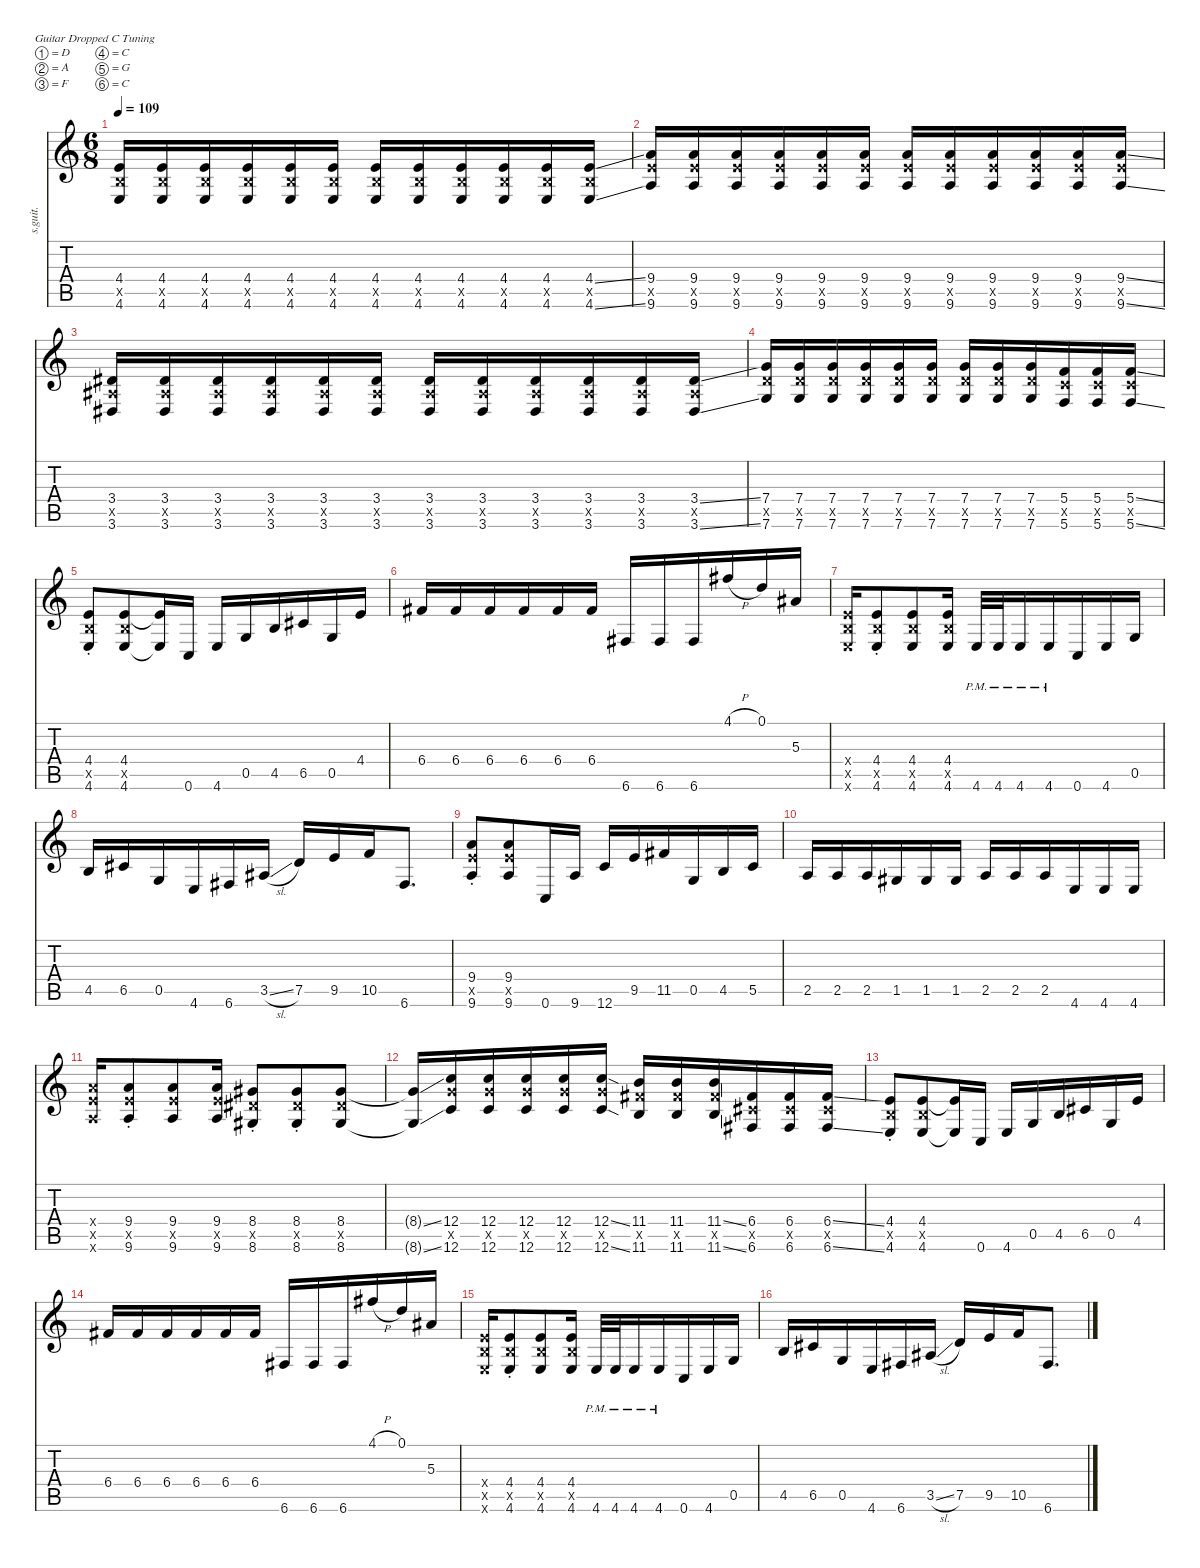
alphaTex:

\defaultSystemsLayout 4
\hideDynamics
\bracketExtendMode nobrackets
\track ("Rhythm 2" "s.guit.") {instrument distortionguitar}
\staff {score tabs}
\tuning (D4 A3 F3 C3 G2 C2)
\ts (6 8)
\tempo 109
\clef g2
\ks c
(4.4 4.6 4.5{x}).16{lyrics (0 "") lyrics (1 "") lyrics (2 "") lyrics (3 "") lyrics (4 "") dy mf} (4.4 4.6 4.5{x}).16{lyrics (0 "") lyrics (1 "") lyrics (2 "") lyrics (3 "") lyrics (4 "")} (4.4 4.6 4.5{x}).16{lyrics (0 "") lyrics (1 "") lyrics (2 "") lyrics (3 "") lyrics (4 "")} (4.4 4.6 4.5{x}).16{lyrics (0 "") lyrics (1 "") lyrics (2 "") lyrics (3 "") lyrics (4 "")} (4.4 4.6 4.5{x}).16{lyrics (0 "") lyrics (1 "") lyrics (2 "") lyrics (3 "") lyrics (4 "")} (4.4 4.6 4.5{x}).16{lyrics (0 "") lyrics (1 "") lyrics (2 "") lyrics (3 "") lyrics (4 "")} (4.4 4.6 4.5{x}).16{lyrics (0 "") lyrics (1 "") lyrics (2 "") lyrics (3 "") lyrics (4 "")} (4.4 4.6 4.5{x}).16{lyrics (0 "") lyrics (1 "") lyrics (2 "") lyrics (3 "") lyrics (4 "")} (4.4 4.6 4.5{x}).16{lyrics (0 "") lyrics (1 "") lyrics (2 "") lyrics (3 "") lyrics (4 "")} (4.4 4.6 4.5{x}).16{lyrics (0 "") lyrics (1 "") lyrics (2 "") lyrics (3 "") lyrics (4 "")} (4.4 4.6 4.5{x}).16{lyrics (0 "") lyrics (1 "") lyrics (2 "") lyrics (3 "") lyrics (4 "")} (4.4{ss} 4.6{ss} 4.5{x}).16{lyrics (0 "") lyrics (1 "") lyrics (2 "") lyrics (3 "") lyrics (4 "")} |
(9.4 9.6 9.5{x}).16{lyrics (0 "") lyrics (1 "") lyrics (2 "") lyrics (3 "") lyrics (4 "")} (9.4 9.6 9.5{x}).16{lyrics (0 "") lyrics (1 "") lyrics (2 "") lyrics (3 "") lyrics (4 "")} (9.4 9.6 9.5{x}).16{lyrics (0 "") lyrics (1 "") lyrics (2 "") lyrics (3 "") lyrics (4 "")} (9.4 9.6 9.5{x}).16{lyrics (0 "") lyrics (1 "") lyrics (2 "") lyrics (3 "") lyrics (4 "")} (9.4 9.6 9.5{x}).16{lyrics (0 "") lyrics (1 "") lyrics (2 "") lyrics (3 "") lyrics (4 "")} (9.4 9.6 9.5{x}).16{lyrics (0 "") lyrics (1 "") lyrics (2 "") lyrics (3 "") lyrics (4 "")} (9.4 9.6 9.5{x}).16{lyrics (0 "") lyrics (1 "") lyrics (2 "") lyrics (3 "") lyrics (4 "")} (9.4 9.6 9.5{x}).16{lyrics (0 "") lyrics (1 "") lyrics (2 "") lyrics (3 "") lyrics (4 "")} (9.4 9.6 9.5{x}).16{lyrics (0 "") lyrics (1 "") lyrics (2 "") lyrics (3 "") lyrics (4 "")} (9.4 9.6 9.5{x}).16{lyrics (0 "") lyrics (1 "") lyrics (2 "") lyrics (3 "") lyrics (4 "")} (9.4 9.6 9.5{x}).16{lyrics (0 "") lyrics (1 "") lyrics (2 "") lyrics (3 "") lyrics (4 "")} (9.4{ss} 9.6{ss} 9.5{x}).16{lyrics (0 "") lyrics (1 "") lyrics (2 "") lyrics (3 "") lyrics (4 "")} |
(3.4{acc #} 3.6{acc #} 3.5{x acc #}).16{lyrics (0 "") lyrics (1 "") lyrics (2 "") lyrics (3 "") lyrics (4 "")} (3.4{acc #} 3.6{acc #} 3.5{x acc #}).16{lyrics (0 "") lyrics (1 "") lyrics (2 "") lyrics (3 "") lyrics (4 "")} (3.4{acc #} 3.6{acc #} 3.5{x acc #}).16{lyrics (0 "") lyrics (1 "") lyrics (2 "") lyrics (3 "") lyrics (4 "")} (3.4{acc #} 3.6{acc #} 3.5{x acc #}).16{lyrics (0 "") lyrics (1 "") lyrics (2 "") lyrics (3 "") lyrics (4 "")} (3.4{acc #} 3.6{acc #} 3.5{x acc #}).16{lyrics (0 "") lyrics (1 "") lyrics (2 "") lyrics (3 "") lyrics (4 "")} (3.4{acc #} 3.6{acc #} 3.5{x acc #}).16{lyrics (0 "") lyrics (1 "") lyrics (2 "") lyrics (3 "") lyrics (4 "")} (3.4{acc #} 3.6{acc #} 3.5{x acc #}).16{lyrics (0 "") lyrics (1 "") lyrics (2 "") lyrics (3 "") lyrics (4 "")} (3.4{acc #} 3.6{acc #} 3.5{x acc #}).16{lyrics (0 "") lyrics (1 "") lyrics (2 "") lyrics (3 "") lyrics (4 "")} (3.4{acc #} 3.6{acc #} 3.5{x acc #}).16{lyrics (0 "") lyrics (1 "") lyrics (2 "") lyrics (3 "") lyrics (4 "")} (3.4{acc #} 3.6{acc #} 3.5{x acc #}).16{lyrics (0 "") lyrics (1 "") lyrics (2 "") lyrics (3 "") lyrics (4 "")} (3.4{acc #} 3.6{acc #} 3.5{x acc #}).16{lyrics (0 "") lyrics (1 "") lyrics (2 "") lyrics (3 "") lyrics (4 "")} (3.4{ss acc #} 3.6{ss acc #} 3.5{x acc #}).16{lyrics (0 "") lyrics (1 "") lyrics (2 "") lyrics (3 "") lyrics (4 "")} |
(7.4 7.6 7.5{x}).16{lyrics (0 "") lyrics (1 "") lyrics (2 "") lyrics (3 "") lyrics (4 "")} (7.4 7.6 7.5{x}).16{lyrics (0 "") lyrics (1 "") lyrics (2 "") lyrics (3 "") lyrics (4 "")} (7.4 7.6 7.5{x}).16{lyrics (0 "") lyrics (1 "") lyrics (2 "") lyrics (3 "") lyrics (4 "")} (7.4 7.6 7.5{x}).16{lyrics (0 "") lyrics (1 "") lyrics (2 "") lyrics (3 "") lyrics (4 "")} (7.4 7.6 7.5{x}).16{lyrics (0 "") lyrics (1 "") lyrics (2 "") lyrics (3 "") lyrics (4 "")} (7.4 7.6 7.5{x}).16{lyrics (0 "") lyrics (1 "") lyrics (2 "") lyrics (3 "") lyrics (4 "")} (7.4 7.6 7.5{x}).16{lyrics (0 "") lyrics (1 "") lyrics (2 "") lyrics (3 "") lyrics (4 "")} (7.4 7.6 7.5{x}).16{lyrics (0 "") lyrics (1 "") lyrics (2 "") lyrics (3 "") lyrics (4 "")} (7.4 7.6 7.5{x}).16{lyrics (0 "") lyrics (1 "") lyrics (2 "") lyrics (3 "") lyrics (4 "")} (5.4 5.6 5.5{x}).16{lyrics (0 "") lyrics (1 "") lyrics (2 "") lyrics (3 "") lyrics (4 "")} (5.4 5.6 5.5{x}).16{lyrics (0 "") lyrics (1 "") lyrics (2 "") lyrics (3 "") lyrics (4 "")} (5.4{ss} 5.6{ss} 5.5{x}).16{lyrics (0 "") lyrics (1 "") lyrics (2 "") lyrics (3 "") lyrics (4 "")} |
(4.4{st} 4.6{st} 4.5{st x}).8{lyrics (0 "") lyrics (1 "") lyrics (2 "") lyrics (3 "") lyrics (4 "")} (4.4 4.6 4.5{x}).8{lyrics (0 "") lyrics (1 "") lyrics (2 "") lyrics (3 "") lyrics (4 "")} (4.4{t} 4.6{t}).16{lyrics (0 "") lyrics (1 "") lyrics (2 "") lyrics (3 "") lyrics (4 "")} 0.6.16{lyrics (0 "") lyrics (1 "") lyrics (2 "") lyrics (3 "") lyrics (4 "")} 4.6.16{lyrics (0 "") lyrics (1 "") lyrics (2 "") lyrics (3 "") lyrics (4 "")} 0.5.16{lyrics (0 "") lyrics (1 "") lyrics (2 "") lyrics (3 "") lyrics (4 "")} 4.5.16{lyrics (0 "") lyrics (1 "") lyrics (2 "") lyrics (3 "") lyrics (4 "")} 6.5{acc #}.16{lyrics (0 "") lyrics (1 "") lyrics (2 "") lyrics (3 "") lyrics (4 "")} 0.5.16{lyrics (0 "") lyrics (1 "") lyrics (2 "") lyrics (3 "") lyrics (4 "")} 4.4.16{lyrics (0 "") lyrics (1 "") lyrics (2 "") lyrics (3 "") lyrics (4 "")} |
6.4{acc #}.16{lyrics (0 "") lyrics (1 "") lyrics (2 "") lyrics (3 "") lyrics (4 "")} 6.4{acc #}.16{lyrics (0 "") lyrics (1 "") lyrics (2 "") lyrics (3 "") lyrics (4 "")} 6.4{acc #}.16{lyrics (0 "") lyrics (1 "") lyrics (2 "") lyrics (3 "") lyrics (4 "")} 6.4{acc #}.16{lyrics (0 "") lyrics (1 "") lyrics (2 "") lyrics (3 "") lyrics (4 "")} 6.4{acc #}.16{lyrics (0 "") lyrics (1 "") lyrics (2 "") lyrics (3 "") lyrics (4 "")} 6.4{acc #}.16{lyrics (0 "") lyrics (1 "") lyrics (2 "") lyrics (3 "") lyrics (4 "")} 6.6{acc #}.16{lyrics (0 "") lyrics (1 "") lyrics (2 "") lyrics (3 "") lyrics (4 "")} 6.6{acc #}.16{lyrics (0 "") lyrics (1 "") lyrics (2 "") lyrics (3 "") lyrics (4 "")} 6.6{acc #}.16{lyrics (0 "") lyrics (1 "") lyrics (2 "") lyrics (3 "") lyrics (4 "")} 4.1{h acc #}.16{lyrics (0 "") lyrics (1 "") lyrics (2 "") lyrics (3 "") lyrics (4 "")} 0.1.16{lyrics (0 "") lyrics (1 "") lyrics (2 "") lyrics (3 "") lyrics (4 "")} 5.3{acc #}.16{lyrics (0 "") lyrics (1 "") lyrics (2 "") lyrics (3 "") lyrics (4 "")} |
(4.4{x} 4.5{x} 4.6{x}).16{lyrics (0 "") lyrics (1 "") lyrics (2 "") lyrics (3 "") lyrics (4 "")} (4.4{st} 4.6{st} 4.5{st x}).8{lyrics (0 "") lyrics (1 "") lyrics (2 "") lyrics (3 "") lyrics (4 "")} (4.4 4.6 4.5{x}).8{lyrics (0 "") lyrics (1 "") lyrics (2 "") lyrics (3 "") lyrics (4 "")} (4.4 4.6 4.5{x}).16{lyrics (0 "") lyrics (1 "") lyrics (2 "") lyrics (3 "") lyrics (4 "")} 4.6{pm}.32{lyrics (0 "") lyrics (1 "") lyrics (2 "") lyrics (3 "") lyrics (4 "")} 4.6{pm}.32{lyrics (0 "") lyrics (1 "") lyrics (2 "") lyrics (3 "") lyrics (4 "")} 4.6{pm}.16{lyrics (0 "") lyrics (1 "") lyrics (2 "") lyrics (3 "") lyrics (4 "")} 4.6{pm}.16{lyrics (0 "") lyrics (1 "") lyrics (2 "") lyrics (3 "") lyrics (4 "")} 0.6.16{lyrics (0 "") lyrics (1 "") lyrics (2 "") lyrics (3 "") lyrics (4 "")} 4.6.16{lyrics (0 "") lyrics (1 "") lyrics (2 "") lyrics (3 "") lyrics (4 "")} 0.5.16{lyrics (0 "") lyrics (1 "") lyrics (2 "") lyrics (3 "") lyrics (4 "")} |
4.5.16{lyrics (0 "") lyrics (1 "") lyrics (2 "") lyrics (3 "") lyrics (4 "")} 6.5{acc #}.16{lyrics (0 "") lyrics (1 "") lyrics (2 "") lyrics (3 "") lyrics (4 "")} 0.5.16{lyrics (0 "") lyrics (1 "") lyrics (2 "") lyrics (3 "") lyrics (4 "")} 4.6.16{lyrics (0 "") lyrics (1 "") lyrics (2 "") lyrics (3 "") lyrics (4 "")} 6.6{acc #}.16{lyrics (0 "") lyrics (1 "") lyrics (2 "") lyrics (3 "") lyrics (4 "")} 3.5{sl acc #}.16{lyrics (0 "") lyrics (1 "") lyrics (2 "") lyrics (3 "") lyrics (4 "")} 7.5.16{lyrics (0 "") lyrics (1 "") lyrics (2 "") lyrics (3 "") lyrics (4 "")} 9.5.16{lyrics (0 "") lyrics (1 "") lyrics (2 "") lyrics (3 "") lyrics (4 "")} 10.5.16{lyrics (0 "") lyrics (1 "") lyrics (2 "") lyrics (3 "") lyrics (4 "")} 6.6{acc #}.8{d lyrics (0 "") lyrics (1 "") lyrics (2 "") lyrics (3 "") lyrics (4 "")} |
(9.4{st} 9.6{st} 9.5{st x}).8{lyrics (0 "") lyrics (1 "") lyrics (2 "") lyrics (3 "") lyrics (4 "")} (9.4 9.6 9.5{x}).8{lyrics (0 "") lyrics (1 "") lyrics (2 "") lyrics (3 "") lyrics (4 "")} 0.6.16{lyrics (0 "") lyrics (1 "") lyrics (2 "") lyrics (3 "") lyrics (4 "")} 9.6.16{lyrics (0 "") lyrics (1 "") lyrics (2 "") lyrics (3 "") lyrics (4 "")} 12.6.16{lyrics (0 "") lyrics (1 "") lyrics (2 "") lyrics (3 "") lyrics (4 "")} 9.5.16{lyrics (0 "") lyrics (1 "") lyrics (2 "") lyrics (3 "") lyrics (4 "")} 11.5{acc #}.16{lyrics (0 "") lyrics (1 "") lyrics (2 "") lyrics (3 "") lyrics (4 "")} 0.5.16{lyrics (0 "") lyrics (1 "") lyrics (2 "") lyrics (3 "") lyrics (4 "")} 4.5.16{lyrics (0 "") lyrics (1 "") lyrics (2 "") lyrics (3 "") lyrics (4 "")} 5.5.16{lyrics (0 "") lyrics (1 "") lyrics (2 "") lyrics (3 "") lyrics (4 "")} |
2.5.16{lyrics (0 "") lyrics (1 "") lyrics (2 "") lyrics (3 "") lyrics (4 "")} 2.5.16{lyrics (0 "") lyrics (1 "") lyrics (2 "") lyrics (3 "") lyrics (4 "")} 2.5.16{lyrics (0 "") lyrics (1 "") lyrics (2 "") lyrics (3 "") lyrics (4 "")} 1.5{acc #}.16{lyrics (0 "") lyrics (1 "") lyrics (2 "") lyrics (3 "") lyrics (4 "")} 1.5{acc #}.16{lyrics (0 "") lyrics (1 "") lyrics (2 "") lyrics (3 "") lyrics (4 "")} 1.5{acc #}.16{lyrics (0 "") lyrics (1 "") lyrics (2 "") lyrics (3 "") lyrics (4 "")} 2.5.16{lyrics (0 "") lyrics (1 "") lyrics (2 "") lyrics (3 "") lyrics (4 "")} 2.5.16{lyrics (0 "") lyrics (1 "") lyrics (2 "") lyrics (3 "") lyrics (4 "")} 2.5.16{lyrics (0 "") lyrics (1 "") lyrics (2 "") lyrics (3 "") lyrics (4 "")} 4.6.16{lyrics (0 "") lyrics (1 "") lyrics (2 "") lyrics (3 "") lyrics (4 "")} 4.6.16{lyrics (0 "") lyrics (1 "") lyrics (2 "") lyrics (3 "") lyrics (4 "")} 4.6.16{lyrics (0 "") lyrics (1 "") lyrics (2 "") lyrics (3 "") lyrics (4 "")} |
(9.4{x} 9.5{x} 9.6{x}).16{lyrics (0 "") lyrics (1 "") lyrics (2 "") lyrics (3 "") lyrics (4 "")} (9.4{st} 9.6{st} 9.5{st x}).8{lyrics (0 "") lyrics (1 "") lyrics (2 "") lyrics (3 "") lyrics (4 "")} (9.4 9.6 9.5{x}).8{lyrics (0 "") lyrics (1 "") lyrics (2 "") lyrics (3 "") lyrics (4 "")} (9.4 9.6 9.5{x}).16{lyrics (0 "") lyrics (1 "") lyrics (2 "") lyrics (3 "") lyrics (4 "")} (8.4{st acc #} 8.6{st acc #} 8.5{st x acc #}).8{lyrics (0 "") lyrics (1 "") lyrics (2 "") lyrics (3 "") lyrics (4 "")} (8.4{st acc #} 8.6{st acc #} 8.5{st x acc #}).8{lyrics (0 "") lyrics (1 "") lyrics (2 "") lyrics (3 "") lyrics (4 "")} (8.4{acc #} 8.6{acc #} 8.5{x acc #}).8{lyrics (0 "") lyrics (1 "") lyrics (2 "") lyrics (3 "") lyrics (4 "")} |
(8.4{ss t acc #} 8.6{ss t acc #}).16{lyrics (0 "") lyrics (1 "") lyrics (2 "") lyrics (3 "") lyrics (4 "")} (12.4 12.6 12.5{x}).16{lyrics (0 "") lyrics (1 "") lyrics (2 "") lyrics (3 "") lyrics (4 "")} (12.4 12.6 12.5{x}).16{lyrics (0 "") lyrics (1 "") lyrics (2 "") lyrics (3 "") lyrics (4 "")} (12.4 12.6 12.5{x}).16{lyrics (0 "") lyrics (1 "") lyrics (2 "") lyrics (3 "") lyrics (4 "")} (12.4 12.6 12.5{x}).16{lyrics (0 "") lyrics (1 "") lyrics (2 "") lyrics (3 "") lyrics (4 "")} (12.4{ss} 12.6{ss} 12.5{x}).16{lyrics (0 "") lyrics (1 "") lyrics (2 "") lyrics (3 "") lyrics (4 "")} (11.4 11.6 11.5{x acc #}).16{lyrics (0 "") lyrics (1 "") lyrics (2 "") lyrics (3 "") lyrics (4 "")} (11.4 11.6 11.5{x acc #}).16{lyrics (0 "") lyrics (1 "") lyrics (2 "") lyrics (3 "") lyrics (4 "")} (11.4{ss} 11.6{ss} 11.5{x acc #}).16{lyrics (0 "") lyrics (1 "") lyrics (2 "") lyrics (3 "") lyrics (4 "")} (6.4{acc #} 6.6{acc #} 6.5{x acc #}).16{lyrics (0 "") lyrics (1 "") lyrics (2 "") lyrics (3 "") lyrics (4 "")} (6.4{acc #} 6.6{acc #} 6.5{x acc #}).16{lyrics (0 "") lyrics (1 "") lyrics (2 "") lyrics (3 "") lyrics (4 "")} (6.4{ss acc #} 6.6{ss acc #} 6.5{x acc #}).16{lyrics (0 "") lyrics (1 "") lyrics (2 "") lyrics (3 "") lyrics (4 "")} |
(4.4{st} 4.6{st} 4.5{st x}).8{lyrics (0 "") lyrics (1 "") lyrics (2 "") lyrics (3 "") lyrics (4 "")} (4.4 4.6 4.5{x}).8{lyrics (0 "") lyrics (1 "") lyrics (2 "") lyrics (3 "") lyrics (4 "")} (4.4{t} 4.6{t}).16{lyrics (0 "") lyrics (1 "") lyrics (2 "") lyrics (3 "") lyrics (4 "")} 0.6.16{lyrics (0 "") lyrics (1 "") lyrics (2 "") lyrics (3 "") lyrics (4 "")} 4.6.16{lyrics (0 "") lyrics (1 "") lyrics (2 "") lyrics (3 "") lyrics (4 "")} 0.5.16{lyrics (0 "") lyrics (1 "") lyrics (2 "") lyrics (3 "") lyrics (4 "")} 4.5.16{lyrics (0 "") lyrics (1 "") lyrics (2 "") lyrics (3 "") lyrics (4 "")} 6.5{acc #}.16{lyrics (0 "") lyrics (1 "") lyrics (2 "") lyrics (3 "") lyrics (4 "")} 0.5.16{lyrics (0 "") lyrics (1 "") lyrics (2 "") lyrics (3 "") lyrics (4 "")} 4.4.16{lyrics (0 "") lyrics (1 "") lyrics (2 "") lyrics (3 "") lyrics (4 "")} |
6.4{acc #}.16{lyrics (0 "") lyrics (1 "") lyrics (2 "") lyrics (3 "") lyrics (4 "")} 6.4{acc #}.16{lyrics (0 "") lyrics (1 "") lyrics (2 "") lyrics (3 "") lyrics (4 "")} 6.4{acc #}.16{lyrics (0 "") lyrics (1 "") lyrics (2 "") lyrics (3 "") lyrics (4 "")} 6.4{acc #}.16{lyrics (0 "") lyrics (1 "") lyrics (2 "") lyrics (3 "") lyrics (4 "")} 6.4{acc #}.16{lyrics (0 "") lyrics (1 "") lyrics (2 "") lyrics (3 "") lyrics (4 "")} 6.4{acc #}.16{lyrics (0 "") lyrics (1 "") lyrics (2 "") lyrics (3 "") lyrics (4 "")} 6.6{acc #}.16{lyrics (0 "") lyrics (1 "") lyrics (2 "") lyrics (3 "") lyrics (4 "")} 6.6{acc #}.16{lyrics (0 "") lyrics (1 "") lyrics (2 "") lyrics (3 "") lyrics (4 "")} 6.6{acc #}.16{lyrics (0 "") lyrics (1 "") lyrics (2 "") lyrics (3 "") lyrics (4 "")} 4.1{h acc #}.16{lyrics (0 "") lyrics (1 "") lyrics (2 "") lyrics (3 "") lyrics (4 "")} 0.1.16{lyrics (0 "") lyrics (1 "") lyrics (2 "") lyrics (3 "") lyrics (4 "")} 5.3{acc #}.16{lyrics (0 "") lyrics (1 "") lyrics (2 "") lyrics (3 "") lyrics (4 "")} |
(4.4{x} 4.5{x} 4.6{x}).16{lyrics (0 "") lyrics (1 "") lyrics (2 "") lyrics (3 "") lyrics (4 "")} (4.4{st} 4.6{st} 4.5{st x}).8{lyrics (0 "") lyrics (1 "") lyrics (2 "") lyrics (3 "") lyrics (4 "")} (4.4 4.6 4.5{x}).8{lyrics (0 "") lyrics (1 "") lyrics (2 "") lyrics (3 "") lyrics (4 "")} (4.4 4.6 4.5{x}).16{lyrics (0 "") lyrics (1 "") lyrics (2 "") lyrics (3 "") lyrics (4 "")} 4.6{pm}.32{lyrics (0 "") lyrics (1 "") lyrics (2 "") lyrics (3 "") lyrics (4 "")} 4.6{pm}.32{lyrics (0 "") lyrics (1 "") lyrics (2 "") lyrics (3 "") lyrics (4 "")} 4.6{pm}.16{lyrics (0 "") lyrics (1 "") lyrics (2 "") lyrics (3 "") lyrics (4 "")} 4.6{pm}.16{lyrics (0 "") lyrics (1 "") lyrics (2 "") lyrics (3 "") lyrics (4 "")} 0.6.16{lyrics (0 "") lyrics (1 "") lyrics (2 "") lyrics (3 "") lyrics (4 "")} 4.6.16{lyrics (0 "") lyrics (1 "") lyrics (2 "") lyrics (3 "") lyrics (4 "")} 0.5.16{lyrics (0 "") lyrics (1 "") lyrics (2 "") lyrics (3 "") lyrics (4 "")} |
4.5.16{lyrics (0 "") lyrics (1 "") lyrics (2 "") lyrics (3 "") lyrics (4 "")} 6.5{acc #}.16{lyrics (0 "") lyrics (1 "") lyrics (2 "") lyrics (3 "") lyrics (4 "")} 0.5.16{lyrics (0 "") lyrics (1 "") lyrics (2 "") lyrics (3 "") lyrics (4 "")} 4.6.16{lyrics (0 "") lyrics (1 "") lyrics (2 "") lyrics (3 "") lyrics (4 "")} 6.6{acc #}.16{lyrics (0 "") lyrics (1 "") lyrics (2 "") lyrics (3 "") lyrics (4 "")} 3.5{sl acc #}.16{lyrics (0 "") lyrics (1 "") lyrics (2 "") lyrics (3 "") lyrics (4 "")} 7.5.16{lyrics (0 "") lyrics (1 "") lyrics (2 "") lyrics (3 "") lyrics (4 "")} 9.5.16{lyrics (0 "") lyrics (1 "") lyrics (2 "") lyrics (3 "") lyrics (4 "")} 10.5.16{lyrics (0 "") lyrics (1 "") lyrics (2 "") lyrics (3 "") lyrics (4 "")} 6.6{acc #}.8{d lyrics (0 "") lyrics (1 "") lyrics (2 "") lyrics (3 "") lyrics (4 "")}
